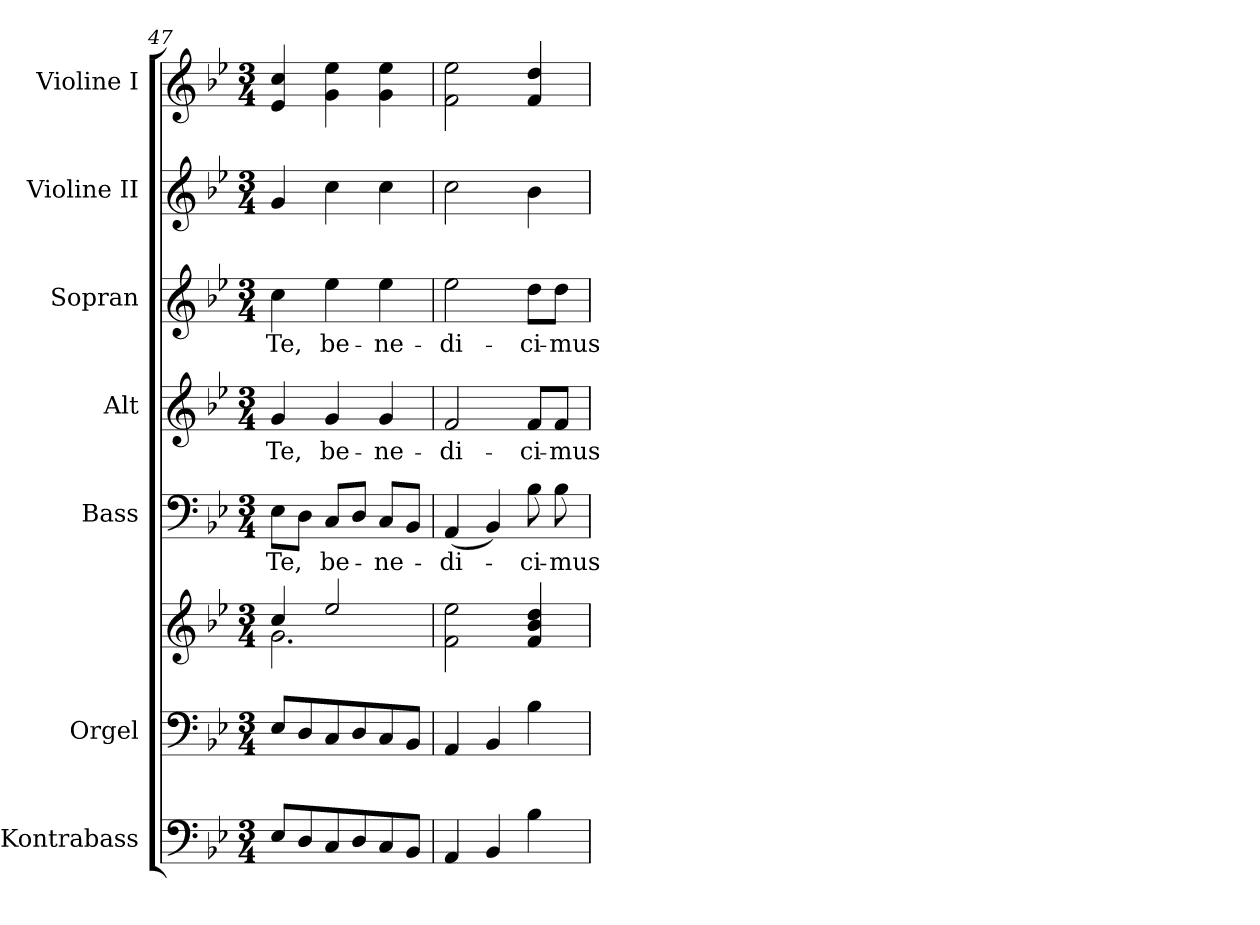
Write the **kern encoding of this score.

**kern	**kern	**kern	**kern	**text	**kern	**text	**kern	**text	**kern	**kern
*part7	*part6	*part6	*part5	*part5	*part4	*part4	*part3	*part3	*part2	*part1
*staff8	*staff7	*staff6	*staff5	*staff5	*staff4	*staff4	*staff3	*staff3	*staff2	*staff1
*I"Kontrabass	*I"Orgel	*	*I"Bass	*	*I"Alt	*	*I"Sopran	*	*I"Violine II	*I"Violine I
*I'Kb.	*I'Org.	*	*I'B	*	*I'A	*	*I'S	*	*I'Vl. II	*I'Vl. I
!!LO:PB:g=z
*clefF4	*clefF4	*clefG2	*clefF4	*	*clefG2	*	*clefG2	*	*clefG2	*clefG2
*ITrd7c12	*	*	*	*	*	*	*	*	*	*
*k[b-e-]	*k[b-e-]	*k[b-e-]	*k[b-e-]	*	*k[b-e-]	*	*k[b-e-]	*	*k[b-e-]	*k[b-e-]
*B-:	*B-:	*B-:	*B-:	*	*B-:	*	*B-:	*	*B-:	*B-:
*M3/4	*M3/4	*M3/4	*M3/4	*	*M3/4	*	*M3/4	*	*M3/4	*M3/4
=47	=47	=47	=47	=47	=47	=47	=47	=47	=47	=47
*	*	*^	*	*	*	*	*	*	*	*
!	!	!	!	!	!LO:LY:b	!	!LO:LY:b	!	!LO:LY:b	!	!
8EE-/L	8E-/L	4cc/	2.g\	8E-\L	Te,	4g/	Te,	4cc\	Te,	4g/	4e-/ 4cc/
8DD/	8D/	.	.	8D\J	.	.	.	.	.	.	.
!	!	!	!	!	!LO:LY:b	!	!LO:LY:b	!	!LO:LY:b	!	!
8CC/	8C/	2ee-/	.	8C/L	be-	4g/	be-	4ee-\	be-	4cc\	4g\ 4ee-\
8DD/	8D/	.	.	8D/J	.	.	.	.	.	.	.
!	!	!	!	!	!LO:LY:b	!	!LO:LY:b	!	!LO:LY:b	!	!
8CC/	8C/	.	.	8C/L	-ne-	4g/	-ne-	4ee-\	-ne-	4cc\	4g\ 4ee-\
8BBB-/J	8BB-/J	.	.	8BB-/J	.	.	.	.	.	.	.
*	*	*v	*v	*	*	*	*	*	*	*	*
=48	=48	=48	=48	=48	=48	=48	=48	=48	=48	=48
!	!	!	!	!LO:LY:b	!	!LO:LY:b	!	!LO:LY:b	!	!
4AAA/	4AA/	2f\ 2ee-\	(<4AA/	-di-	2f/	-di-	2ee-\	-di-	2cc\	2f\ 2ee-\
4BBB-/	4BB-/	.	4BB-/)	.	.	.	.	.	.	.
!	!	!	!	!LO:LY:b	!	!LO:LY:b	!	!LO:LY:b	!	!
4BB-\	4B-\	4f/ 4b-/ 4dd/	8B-\	-ci-	8f/L	-ci-	8dd\L	-ci-	4b-\	4f/ 4dd/
!	!	!	!	!LO:LY:b	!	!LO:LY:b	!	!LO:LY:b	!	!
.	.	.	8B-\	-mus	8f/J	-mus	8dd\J	-mus	.	.
=	=	=	=	=	=	=	=	=	=	=
*-	*-	*-	*-	*-	*-	*-	*-	*-	*-	*-
